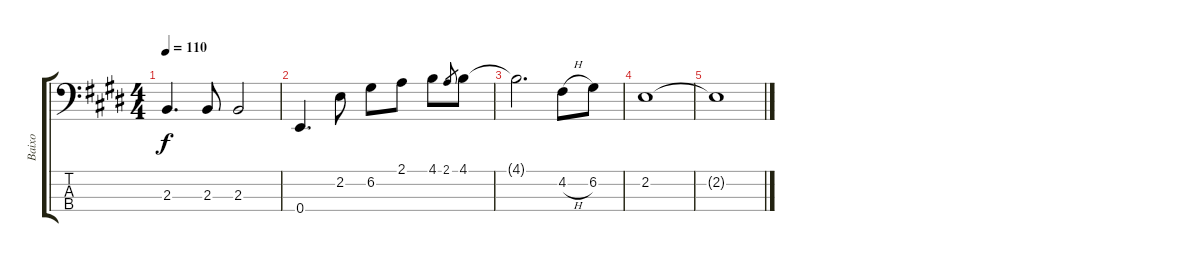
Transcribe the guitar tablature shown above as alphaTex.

\track ("Baixo" "Baixo") {instrument electricbassfinger}
\staff {score tabs}
\tuning (G2 D2 A1 E1) {hide}
\ts (4 4)
\section ("" "")
\tempo 110
\clef f4
\ks e
2.3.4{d dy f} 2.3.8 2.3.2 |
0.4.4{d} 2.2.8 6.2.8 2.1.8 4.1.8 2.1.8{gr} 4.1.8 |
4.1{t}.2{d} 4.2{h}.8 6.2.8 |
2.2.1 |
2.2{t}.1
